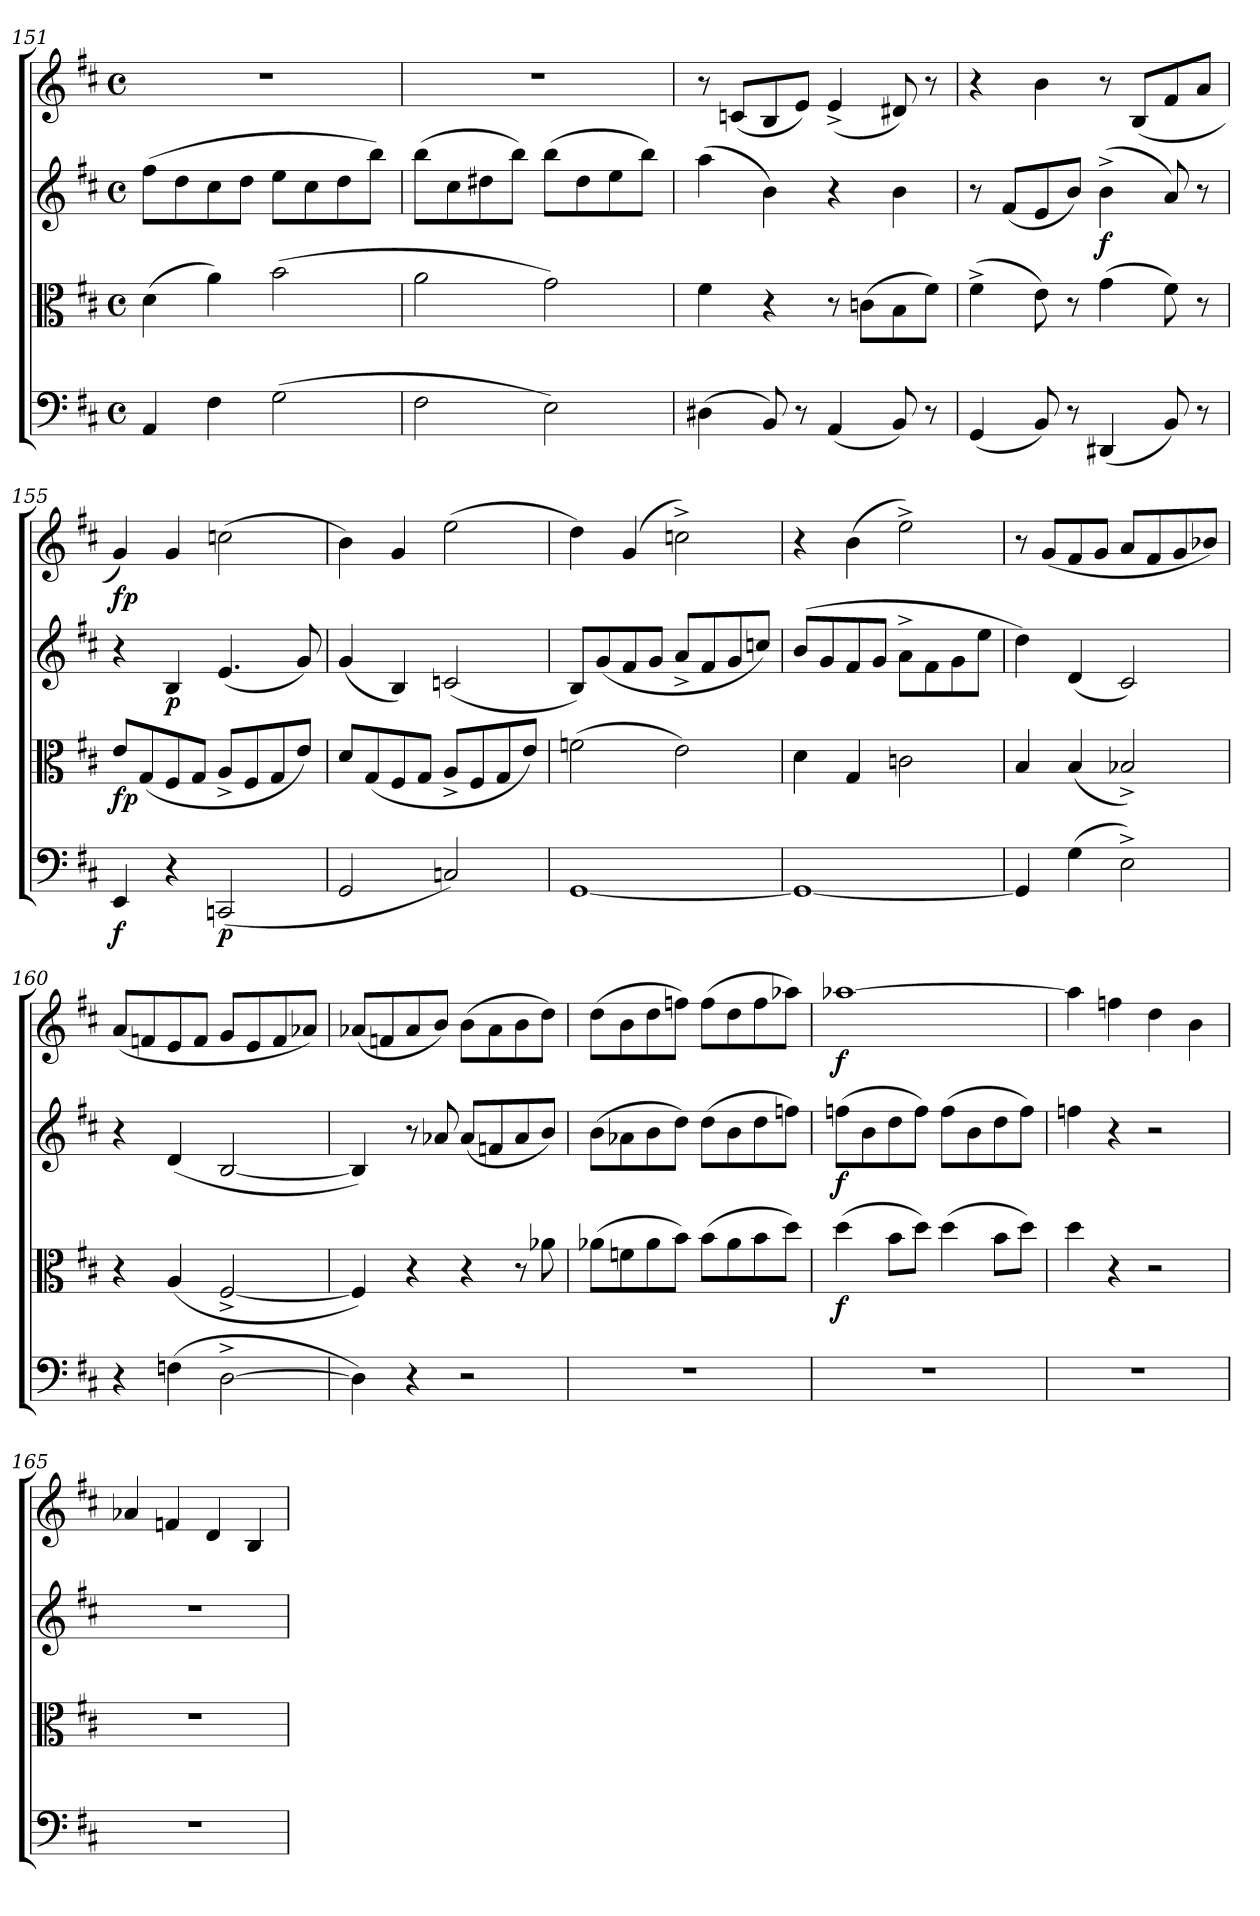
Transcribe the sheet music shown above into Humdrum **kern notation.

**kern	**dynam	**kern	**dynam	**kern	**dynam	**kern	**dynam
*part4	*part4	*part3	*part3	*part2	*part2	*part1	*part1
*staff4	*staff4	*staff3	*staff3	*staff2	*staff2	*staff1	*staff1
*clefF4	*	*clefC3	*	*clefG2	*	*clefG2	*
*k[f#c#]	*	*k[f#c#]	*	*k[f#c#]	*	*k[f#c#]	*
*M4/4	*	*M4/4	*	*M4/4	*	*M4/4	*
*met(c)	*	*met(c)	*	*met(c)	*	*met(c)	*
=151	=151	=151	=151	=151	=151	=151	=151
4AA/	.	(>4d\	.	(>8ff#\L	.	1r	.
.	.	.	.	8dd\	.	.	.
4F#\	.	4a\)	.	8cc#\	.	.	.
.	.	.	.	8dd\J	.	.	.
(>2G\	.	(>2b\	.	8ee\L	.	.	.
.	.	.	.	8cc#\	.	.	.
.	.	.	.	8dd\	.	.	.
.	.	.	.	8bb\J)	.	.	.
=152	=152	=152	=152	=152	=152	=152	=152
2F#\	.	2a\	.	(>8bb\L	.	1r	.
.	.	.	.	8cc#\	.	.	.
.	.	.	.	8dd#X\	.	.	.
.	.	.	.	8bb\J)	.	.	.
2E\)	.	2g\)	.	(>8bb\L	.	.	.
.	.	.	.	8dd#\	.	.	.
.	.	.	.	8ee\	.	.	.
.	.	.	.	8bb\J)	.	.	.
=153	=153	=153	=153	=153	=153	=153	=153
(>4D#X\	.	4f#\	.	(>4aa\	.	8r	.
.	.	.	.	.	.	(<8cn/L	.
8BB/)	.	4r	.	4b\)	.	8B/	.
8r	.	.	.	.	.	8e/J)	.
(<4AA/	.	8r	.	4r	.	(<4e^/	.
.	.	(>8cn\L	.	.	.	.	.
8BB/)	.	8B\	.	4b\	.	8d#X/)	.
8r	.	8f#\J)	.	.	.	8r	.
!!LO:LB:g=z
=154	=154	=154	=154	=154	=154	=154	=154
(<4GG/	.	(>4f#^\	.	8r	.	4r	.
.	.	.	.	(<8f#/L	.	.	.
8BB/)	.	8e\)	.	8e/	.	4b\	.
8r	.	8r	.	8b/J)	.	.	.
!	!	!	!	!	!LO:DY:b	!	!
(<4DD#X/	.	(>4g\	.	(>4b^\	f	8r	.
.	.	.	.	.	.	(<8B/L	.
8BB/)	.	8f#\)	.	8a/)	.	8f#/	.
8r	.	8r	.	8r	.	8a/J	.
=155	=155	=155	=155	=155	=155	=155	=155
!	!LO:DY:b	!	!LO:DY:b	!	!	!	!LO:DY:b
4EE/	f	8e/L	fp	4r	.	4g/)	fp
.	.	(<8G/	.	.	.	.	.
!	!	!	!	!	!LO:DY:b	!	!
4r	.	8F#/	.	4B/	p	4g/	.
.	.	8G/J	.	.	.	.	.
!	!LO:DY:b	!	!	!	!	!	!
(<2CCn/	p	8A^/L	.	(<4.e/	.	(>2ccn\	.
.	.	8F#/	.	.	.	.	.
.	.	8G/	.	.	.	.	.
.	.	8e/J)	.	8g/)	.	.	.
=156	=156	=156	=156	=156	=156	=156	=156
2GG/	.	8d/L	.	(<4g/	.	4b\)	.
.	.	(<8G/	.	.	.	.	.
.	.	8F#/	.	4B/)	.	4g/	.
.	.	8G/J	.	.	.	.	.
2Cn/)	.	8A^/L	.	(<2cn/	.	(>2ee\	.
.	.	8F#/	.	.	.	.	.
.	.	8G/	.	.	.	.	.
.	.	8e/J)	.	.	.	.	.
=157	=157	=157	=157	=157	=157	=157	=157
[1GG	.	(>2fn\	.	8B/L)	.	4dd\)	.
.	.	.	.	(<8g/	.	.	.
.	.	.	.	8f#/	.	(>4g/	.
.	.	.	.	8g/J	.	.	.
.	.	2e\)	.	8a^/L	.	2ccn^\)	.
.	.	.	.	8f#/	.	.	.
.	.	.	.	8g/	.	.	.
.	.	.	.	8ccn/J)	.	.	.
=158	=158	=158	=158	=158	=158	=158	=158
1GG_	.	4d\	.	(>8b/L	.	4r	.
.	.	.	.	8g/	.	.	.
.	.	4G/	.	8f#/	.	(>4b\	.
.	.	.	.	8g/J	.	.	.
.	.	2cn\	.	8a^\L	.	2ee^\)	.
.	.	.	.	8f#\	.	.	.
.	.	.	.	8g\	.	.	.
.	.	.	.	8ee\J	.	.	.
!!LO:LB:g=z
=159	=159	=159	=159	=159	=159	=159	=159
4GG/]	.	4B/	.	4dd\)	.	8r	.
.	.	.	.	.	.	(<8g/L	.
(>4G\	.	(<4B/	.	(<4d/	.	8f#/	.
.	.	.	.	.	.	8g/J	.
2E^\)	.	2B-X^/)	.	2c#/)	.	8a/L	.
.	.	.	.	.	.	8f#/	.
.	.	.	.	.	.	8g/	.
.	.	.	.	.	.	8b-X/J)	.
=160	=160	=160	=160	=160	=160	=160	=160
4r	.	4r	.	4r	.	(<8a/L	.
.	.	.	.	.	.	8fn/	.
(>4Fn\	.	(<4A/	.	(<4d/	.	8e/	.
.	.	.	.	.	.	8f/J	.
[2D^\	.	[2F#^/	.	[2B/	.	8g/L	.
.	.	.	.	.	.	8e/	.
.	.	.	.	.	.	8f/	.
.	.	.	.	.	.	8a-X/J)	.
=161	=161	=161	=161	=161	=161	=161	=161
4D\])	.	4F#/])	.	4B/])	.	(<8a-X/L	.
.	.	.	.	.	.	8fn/	.
4r	.	4r	.	8r	.	8a-/	.
.	.	.	.	8a-X/	.	8b/J)	.
2r	.	4r	.	(<8a-/L	.	(>8b\L	.
.	.	.	.	8fn/	.	8a-\	.
.	.	8r	.	8a-/	.	8b\	.
.	.	8a-X\	.	8b/J)	.	8dd\J)	.
=162	=162	=162	=162	=162	=162	=162	=162
1r	.	(>8a-X\L	.	(>8b\L	.	(>8dd\L	.
.	.	8fn\	.	8a-X\	.	8b\	.
.	.	8a-\	.	8b\	.	8dd\	.
.	.	8b\J)	.	8dd\J)	.	8ffn\J)	.
.	.	(>8b\L	.	(>8dd\L	.	(>8ff\L	.
.	.	8a-\	.	8b\	.	8dd\	.
.	.	8b\	.	8dd\	.	8ff\	.
.	.	8dd\J)	.	8ffn\J)	.	8aa-X\J)	.
=163	=163	=163	=163	=163	=163	=163	=163
!	!	!	!LO:DY:b	!	!LO:DY:b	!	!LO:DY:b
1r	.	(>4dd\	f	(>8ffn\L	f	[1aa-X	f
.	.	.	.	8b\	.	.	.
.	.	8b\L	.	8dd\	.	.	.
.	.	8dd\J)	.	8ff\J)	.	.	.
.	.	(>4dd\	.	(>8ff\L	.	.	.
.	.	.	.	8b\	.	.	.
.	.	8b\L	.	8dd\	.	.	.
.	.	8dd\J)	.	8ff\J)	.	.	.
!!LO:PB:g=z
=164	=164	=164	=164	=164	=164	=164	=164
1r	.	4dd\	.	4ffn\	.	4aa-\]	.
.	.	4r	.	4r	.	4ffn\	.
.	.	2r	.	2r	.	4dd\	.
.	.	.	.	.	.	4b\	.
=165	=165	=165	=165	=165	=165	=165	=165
1r	.	1r	.	1r	.	4a-X/	.
.	.	.	.	.	.	4fn/	.
.	.	.	.	.	.	4d/	.
.	.	.	.	.	.	4B/	.
=	=	=	=	=	=	=	=
*-	*-	*-	*-	*-	*-	*-	*-
